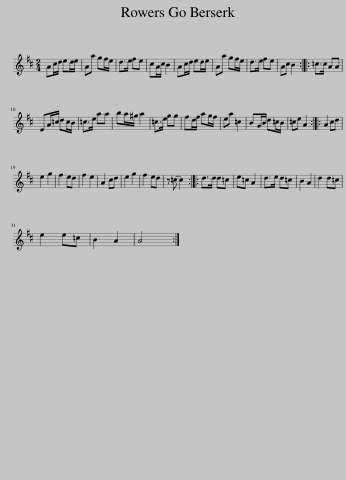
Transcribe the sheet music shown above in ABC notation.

X:1
L:1/8
M:2/4
I:linebreak $
K:D
V:1 treble
V:1
 Ac/d/ ed/e/ | Aa gf/e/ | d>e fe | cA/c/ B2 | Ac/d/ ed/e/ | %5
 Aa gf/e/ | d>e fe | Ac B2 :: =c>c AA |$ EA/=c/ dc/B/ | %10
 =c>e aa | ba/^g/ a2 | =c>e gg | fd/f/ ag/f/ | ea =c2 | %15
 BG/B/ d=c/B/ | =ce A2 :: A2 cd |$ e2 g2 | f2 ed | %20
 f2 e2 | A2 cd | e2 g2 | f2 ed | z (=c c2) :: %25
 d>d d=c | e=c A2 | d>e d=c | B2 A2 | d2 d=c |$ %30
 e2 e=c | B2 A2 | A4 :| %33
